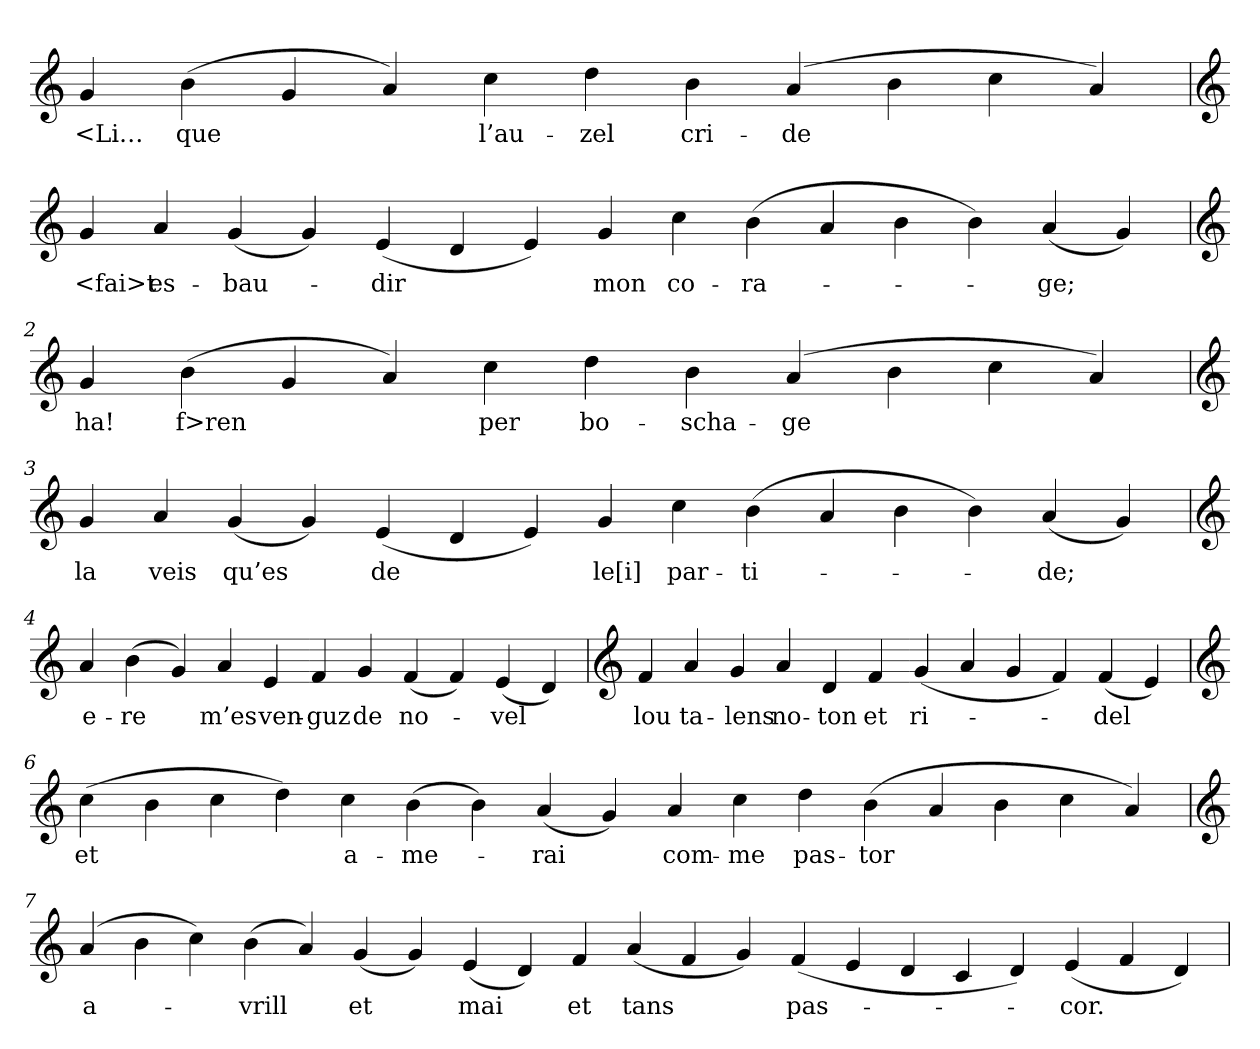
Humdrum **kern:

**kern	**text
*part1	*part1
*staff1	*staff1
*clefG2	*
=	=
4g	<Li…
(4b	que
4g	.
4a)	.
4cc	l’au-
4dd	-zel
4b	cri-
(4a	-de
4b	.
4cc	.
4a)	.
=1	=1
*clefG2	*
4g	<fai>t
4a	es-
(4g	-bau-
4g)	.
(4e	-dir
4d	.
4e)	.
4g	mon
4cc	co-
(4b	-ra-
4a	.
4b	.
4b)	.
(4a	-ge;
4g)	.
=2	=2
*clefG2	*
4g	ha!
(4b	f>ren
4g	.
4a)	.
4cc	per
4dd	bo-
4b	-scha-
(4a	-ge
4b	.
4cc	.
4a)	.
=3	=3
*clefG2	*
4g	la
4a	veis
(4g	qu’es
4g)	.
(4e	de
4d	.
4e)	.
4g	le[i]
4cc	par-
(4b	-ti-
4a	.
4b	.
4b)	.
(4a	-de;
4g)	.
=4	=4
*clefG2	*
4a	e-
(4b	-re
4g)	.
4a	m’es
4e	ven-
4f	-guz
4g	de
(4f	no-
4f)	.
(4e	-vel
4d)	.
=5	=5
*clefG2	*
4f	lou
4a	ta-
4g	-lens
4a	no-
4d	-ton
4f	et
(4g	ri-
4a	.
4g	.
4f)	.
(4f	-del
4e)	.
=6	=6
*clefG2	*
(4cc	et
4b	.
4cc	.
4dd)	.
4cc	a-
(4b	-me-
4b)	.
(4a	-rai
4g)	.
4a	com-
4cc	-me
4dd	pas-
(4b	-tor
4a	.
4b	.
4cc	.
4a)	.
=7	=7
*clefG2	*
(4a	a-
4b	.
4cc)	.
(4b	-vrill
4a)	.
(4g	et
4g)	.
(4e	mai
4d)	.
4f	et
(4a	tans
4f	.
4g)	.
(4f	pas-
4e	.
4d	.
4c	.
4d)	.
(4e	-cor.
4f	.
4d)	.
=	=
*-	*-
